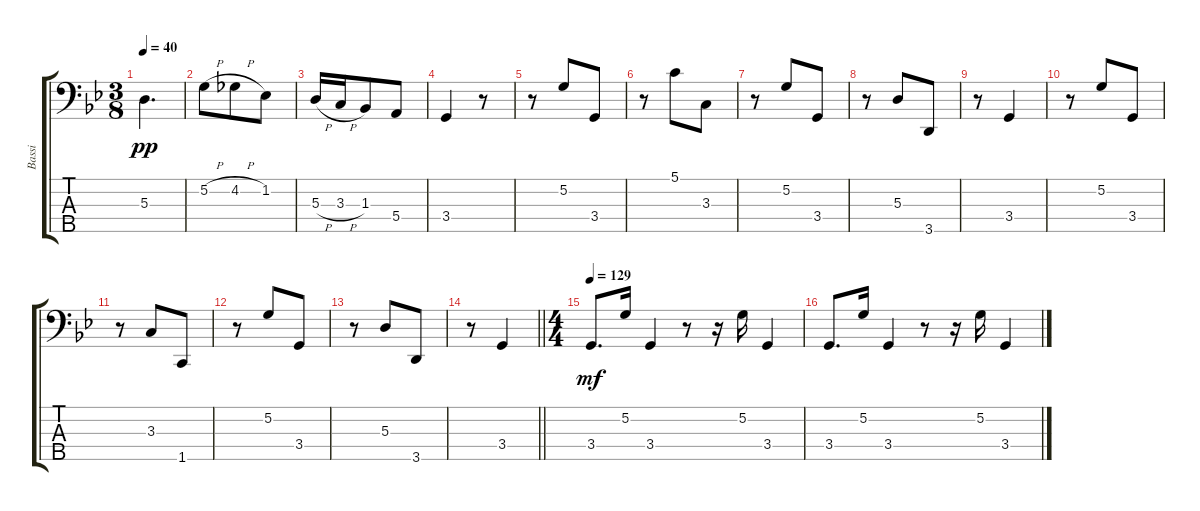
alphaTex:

\track ("Bassi" "Bassi") {instrument contrabass}
\staff {score tabs}
\tuning (G2 D2 A1 E1 B0) {hide}
\ts (3 8)
\tempo 40
\clef f4
\ks bb
5.3{t}.4{d dy pp} |
5.2{h}.8 4.2{h}.8 1.2.8 |
5.3{h}.16 3.3{h}.16 1.3.8 5.4.8 |
3.4.4 r.8 |
r.8 5.2.8 3.4.8 |
r.8 5.1.8 3.3.8 |
r.8 5.2.8 3.4.8 |
r.8 5.3.8 3.5.8 |
r.8 3.4.4 |
r.8 5.2.8 3.4.8 |
r.8 3.3.8 1.5.8 |
r.8 5.2.8 3.4.8 |
r.8 5.3.8 3.5.8 |
\barLineRight lightlight
r.8 3.4.4 |
\ts (4 4)
\tempo 129
3.4.8{d dy mf} 5.2.16 3.4.4 r.8 r.16 5.2.16 3.4.4 |
3.4.8{d} 5.2.16 3.4.4 r.8 r.16 5.2.16 3.4.4
